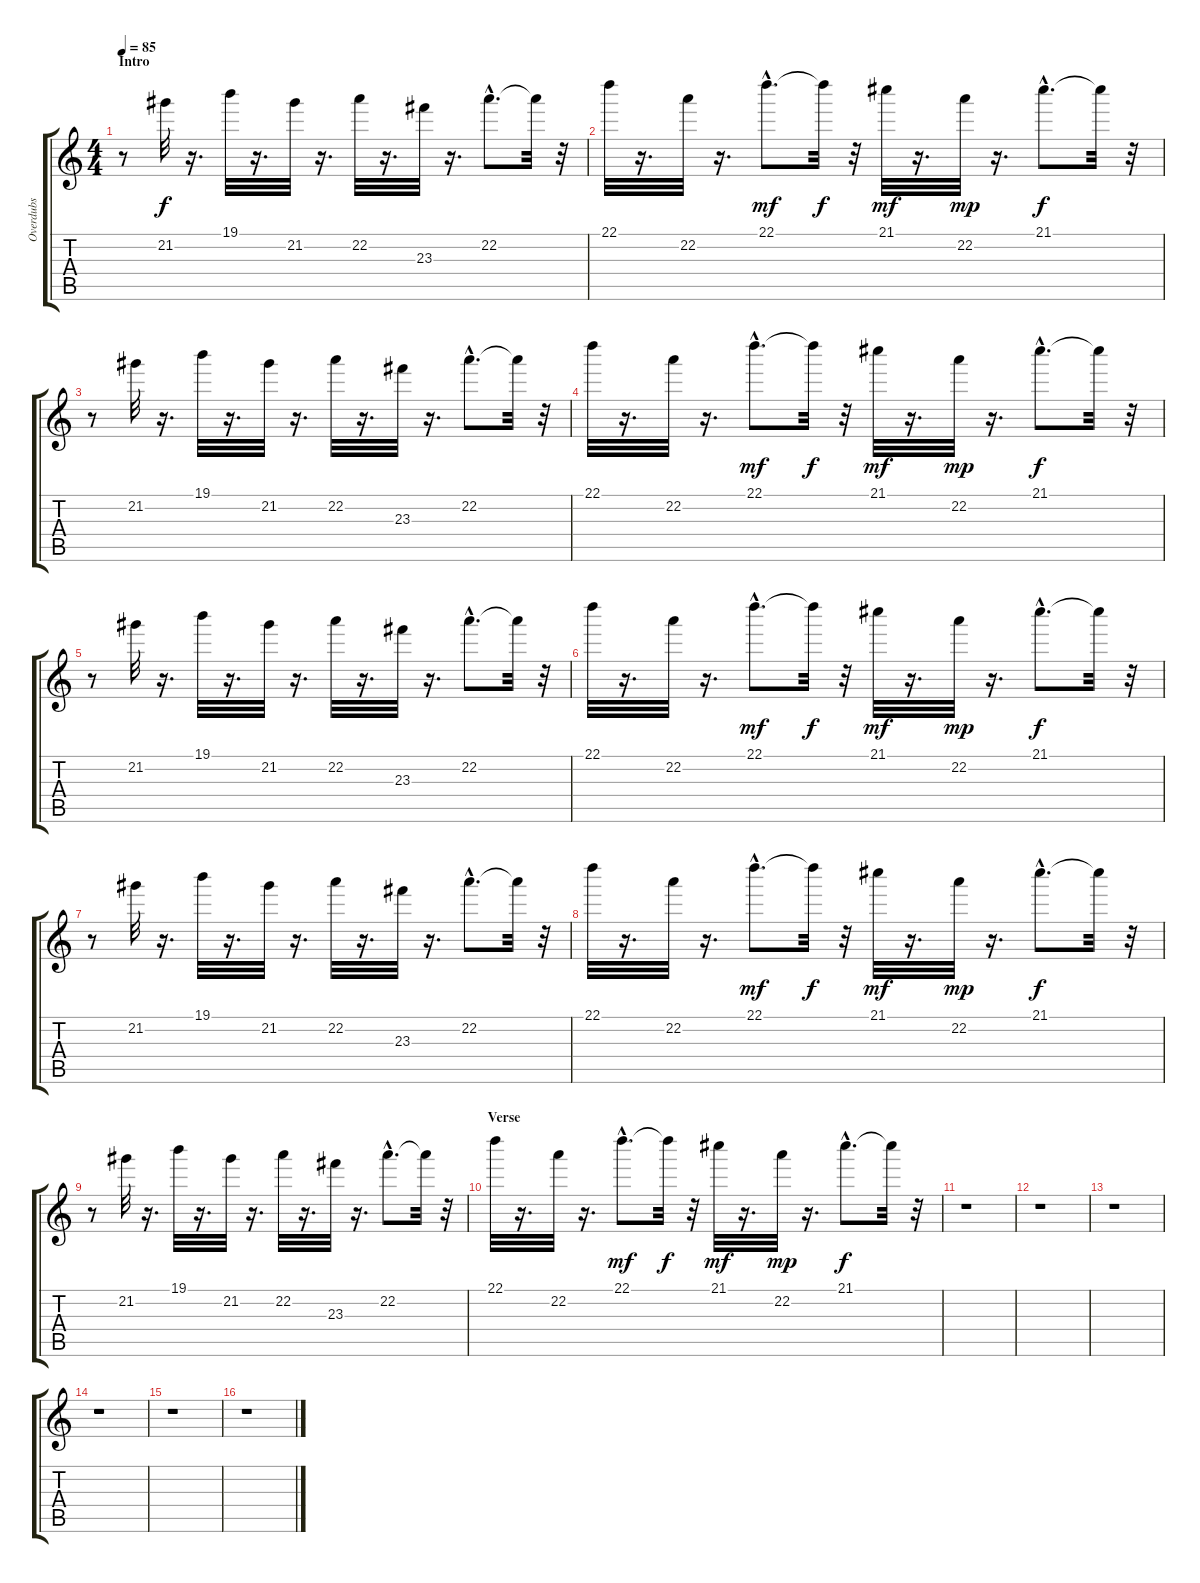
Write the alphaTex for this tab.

\track ("Overdubs" "Overdubs") {instrument guitarharmonics}
\staff {score tabs}
\tuning (E4 B3 G3 D3 A2 E2) {hide}
\ts (4 4)
\section ("" "Intro")
\tempo 85
\clef g2
\ks c
r.8{dy f instrument guitarharmonics} 21.2.32 r.16{d} 19.1.32 r.16{d} 21.2.32 r.16{d} 22.2.32 r.16{d} 23.3.32 r.16{d} 22.2{hac}.8{d} 22.2{t}.32 r.32 |
22.1.32 r.16{d} 22.2.32 r.16{d} 22.1{hac}.8{d dy mf} 22.1{t}.32{dy f} r.32 21.1.32{dy mf} r.16{d} 22.2.32{dy mp} r.16{d} 21.1{hac}.8{d dy f} 21.1{t}.32 r.32 |
r.8 21.2.32 r.16{d} 19.1.32 r.16{d} 21.2.32 r.16{d} 22.2.32 r.16{d} 23.3.32 r.16{d} 22.2{hac}.8{d} 22.2{t}.32 r.32 |
22.1.32 r.16{d} 22.2.32 r.16{d} 22.1{hac}.8{d dy mf} 22.1{t}.32{dy f} r.32 21.1.32{dy mf} r.16{d} 22.2.32{dy mp} r.16{d} 21.1{hac}.8{d dy f} 21.1{t}.32 r.32 |
r.8 21.2.32 r.16{d} 19.1.32 r.16{d} 21.2.32 r.16{d} 22.2.32 r.16{d} 23.3.32 r.16{d} 22.2{hac}.8{d} 22.2{t}.32 r.32 |
22.1.32 r.16{d} 22.2.32 r.16{d} 22.1{hac}.8{d dy mf} 22.1{t}.32{dy f} r.32 21.1.32{dy mf} r.16{d} 22.2.32{dy mp} r.16{d} 21.1{hac}.8{d dy f} 21.1{t}.32 r.32 |
r.8 21.2.32 r.16{d} 19.1.32 r.16{d} 21.2.32 r.16{d} 22.2.32 r.16{d} 23.3.32 r.16{d} 22.2{hac}.8{d} 22.2{t}.32 r.32 |
22.1.32 r.16{d} 22.2.32 r.16{d} 22.1{hac}.8{d dy mf} 22.1{t}.32{dy f} r.32 21.1.32{dy mf} r.16{d} 22.2.32{dy mp} r.16{d} 21.1{hac}.8{d dy f} 21.1{t}.32 r.32 |
r.8 21.2.32 r.16{d} 19.1.32 r.16{d} 21.2.32 r.16{d} 22.2.32 r.16{d} 23.3.32 r.16{d} 22.2{hac}.8{d} 22.2{t}.32 r.32 |
\section ("" "Verse")
22.1.32 r.16{d} 22.2.32 r.16{d} 22.1{hac}.8{d dy mf} 22.1{t}.32{dy f} r.32 21.1.32{dy mf} r.16{d} 22.2.32{dy mp} r.16{d} 21.1{hac}.8{d dy f} 21.1{t}.32 r.32 |
r.1 |
r.1 |
r.1 |
r.1 |
r.1 |
r.1
